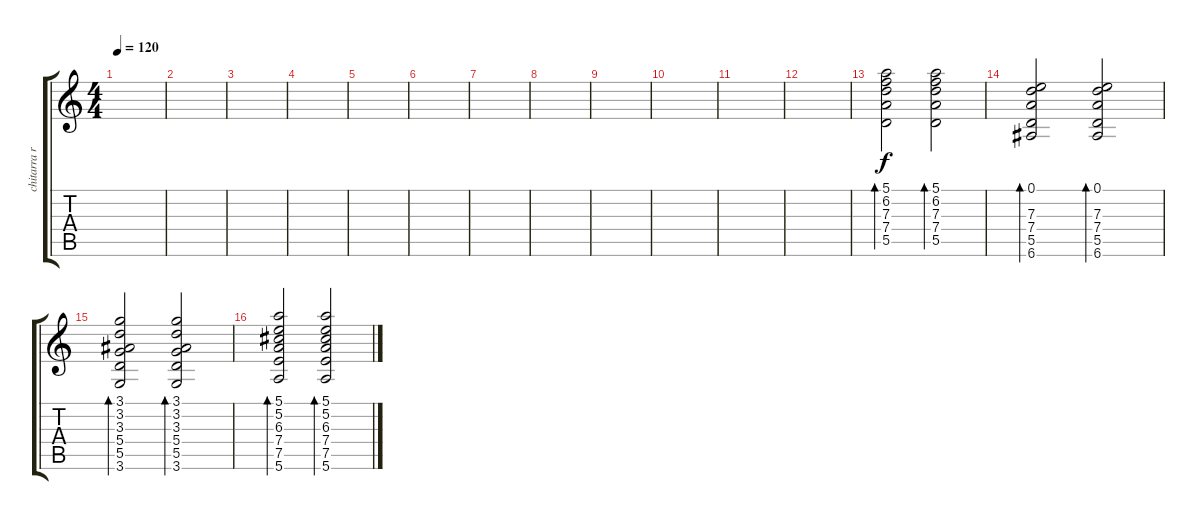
\track ("chitarra riempimento" "chitarra r") {instrument overdrivenguitar}
\staff {score tabs}
\tuning (E4 B3 G3 D3 A2 E2) {hide}
\ts (4 4)
\tempo 120
\clef g2
\ks c
|
|
|
|
|
|
|
|
|
|
|
|
(5.1 6.2 7.3 7.4 5.5).2{bd 60 instrument electricguitarjazz} (5.1 6.2 7.3 7.4 5.5).2{bd 60} |
(0.1 7.3 7.4 5.5 6.6).2{bd 60} (0.1 7.3 7.4 5.5 6.6).2{bd 60} |
(3.1 3.2 3.3 5.4 5.5 3.6).2{bd 60} (3.1 3.2 3.3 5.4 5.5 3.6).2{bd 60} |
(5.1 5.2 6.3 7.4 7.5 5.6).2{bd 60} (5.1 5.2 6.3 7.4 7.5 5.6).2{bd 60}
